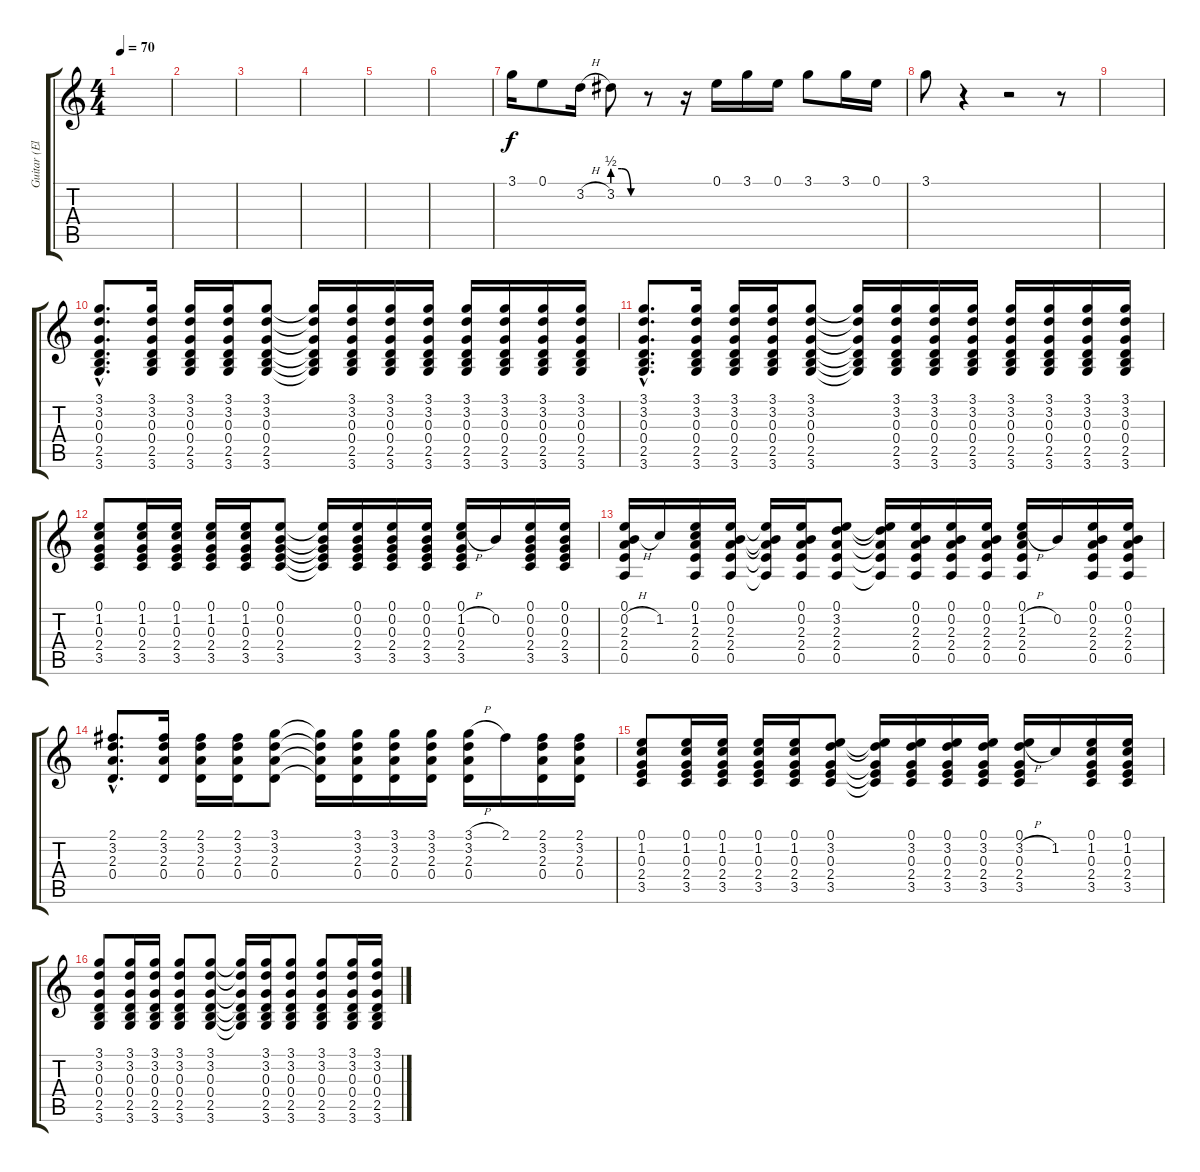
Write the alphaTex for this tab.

\track ("Guitar (Elec.)" "Guitar (El") {instrument distortionguitar}
\staff {score tabs}
\tuning (E4 B3 G3 D3 A2 E2) {hide}
\ts (4 4)
\tempo 70
\clef g2
\ks c
|
|
|
|
|
|
3.1.16{dy f balance 0 instrument distortionguitar} 0.1.8{balance 2 instrument distortionguitar} 3.2{h}.16{balance 4 instrument distortionguitar} 3.2{be (custom 0 2 20 2 40 0 60 0)}.8{balance 6 instrument distortionguitar} r.8{balance 4 instrument distortionguitar} r.16 0.1.16{balance 8 instrument distortionguitar} 3.1.16{balance 10 instrument distortionguitar} 0.1.16{balance 12 instrument distortionguitar} 3.1.8{balance 14 instrument distortionguitar} 3.1.16{balance 16 instrument distortionguitar} 0.1.16{balance 14 instrument distortionguitar} |
3.1.8{balance 12 instrument distortionguitar} r.4 r.2 r.8 |
|
(3.1{hac} 3.2{hac} 0.3{hac} 0.4{hac} 2.5{hac} 3.6{hac}).8{d} (3.1 3.2 0.3 0.4 2.5 3.6).16 (3.1 3.2 0.3 0.4 2.5 3.6).16 (3.1 3.2 0.3 0.4 2.5 3.6).16 (3.1 3.2 0.3 0.4 2.5 3.6).8 (3.1{t} 3.2{t} 0.3{t} 0.4{t} 2.5{t} 3.6{t}).16 (3.1 3.2 0.3 0.4 2.5 3.6).16 (3.1 3.2 0.3 0.4 2.5 3.6).16 (3.1 3.2 0.3 0.4 2.5 3.6).16 (3.1 3.2 0.3 0.4 2.5 3.6).16 (3.1 3.2 0.3 0.4 2.5 3.6).16 (3.1 3.2 0.3 0.4 2.5 3.6).16 (3.1 3.2 0.3 0.4 2.5 3.6).16 |
(3.1{hac} 3.2{hac} 0.3{hac} 0.4{hac} 2.5{hac} 3.6{hac}).8{d} (3.1 3.2 0.3 0.4 2.5 3.6).16 (3.1 3.2 0.3 0.4 2.5 3.6).16 (3.1 3.2 0.3 0.4 2.5 3.6).16 (3.1 3.2 0.3 0.4 2.5 3.6).8 (3.1{t} 3.2{t} 0.3{t} 0.4{t} 2.5{t} 3.6{t}).16 (3.1 3.2 0.3 0.4 2.5 3.6).16 (3.1 3.2 0.3 0.4 2.5 3.6).16 (3.1 3.2 0.3 0.4 2.5 3.6).16 (3.1 3.2 0.3 0.4 2.5 3.6).16 (3.1 3.2 0.3 0.4 2.5 3.6).16 (3.1 3.2 0.3 0.4 2.5 3.6).16 (3.1 3.2 0.3 0.4 2.5 3.6).16 |
(0.1 1.2 0.3 2.4 3.5).8 (0.1 1.2 0.3 2.4 3.5).16 (0.1 1.2 0.3 2.4 3.5).16 (0.1 1.2 0.3 2.4 3.5).16 (0.1 1.2 0.3 2.4 3.5).16 (0.1 0.2 0.3 2.4 3.5).8 (0.1{t} 0.2{t} 0.3{t} 2.4{t} 3.5{t}).16 (0.1 0.2 0.3 2.4 3.5).16 (0.1 0.2 0.3 2.4 3.5).16 (0.1 0.2 0.3 2.4 3.5).16 (0.1 1.2{h} 0.3 2.4 3.5).16 0.2.16 (0.1 0.2 0.3 2.4 3.5).16 (0.1 0.2 0.3 2.4 3.5).16 |
(0.1 0.2{h} 2.3 2.4 0.5).16 1.2.16 (0.1 1.2 2.3 2.4 0.5).16 (0.1 0.2 2.3 2.4 0.5).16 (0.1{t} 0.2{t} 2.3{t} 2.4{t} 0.5{t}).16 (0.1 0.2 2.3 2.4 0.5).16 (0.1 3.2 2.3 2.4 0.5).8 (0.1{t} 3.2{t} 2.3{t} 2.4{t} 0.5{t}).16 (0.1 0.2 2.3 2.4 0.5).16 (0.1 0.2 2.3 2.4 0.5).16 (0.1 0.2 2.3 2.4 0.5).16 (0.1 1.2{h} 2.3 2.4 0.5).16 0.2.16 (0.1 0.2 2.3 2.4 0.5).16 (0.1 0.2 2.3 2.4 0.5).16 |
(2.1{hac} 3.2{hac} 2.3{hac} 0.4{hac}).8{d} (2.1 3.2 2.3 0.4).16 (2.1 3.2 2.3 0.4).16 (2.1 3.2 2.3 0.4).16 (3.1 3.2 2.3 0.4).8 (3.1{t} 3.2{t} 2.3{t} 0.4{t}).16 (3.1 3.2 2.3 0.4).16 (3.1 3.2 2.3 0.4).16 (3.1 3.2 2.3 0.4).16 (3.1{h} 3.2 2.3 0.4).16 2.1.16 (2.1 3.2 2.3 0.4).16 (2.1 3.2 2.3 0.4).16 |
(0.1 1.2 0.3 2.4 3.5).8 (0.1 1.2 0.3 2.4 3.5).16 (0.1 1.2 0.3 2.4 3.5).16 (0.1 1.2 0.3 2.4 3.5).16 (0.1 1.2 0.3 2.4 3.5).16 (0.1 3.2 0.3 2.4 3.5).8 (0.1{t} 3.2{t} 0.3{t} 2.4{t} 3.5{t}).16 (0.1 3.2 0.3 2.4 3.5).16 (0.1 3.2 0.3 2.4 3.5).16 (0.1 3.2 0.3 2.4 3.5).16 (0.1 3.2{h} 0.3 2.4 3.5).16 1.2.16 (0.1 1.2 0.3 2.4 3.5).16 (0.1 1.2 0.3 2.4 3.5).16 |
(3.1 3.2 0.3 0.4 2.5 3.6).8 (3.1 3.2 0.3 0.4 2.5 3.6).16 (3.1 3.2 0.3 0.4 2.5 3.6).16 (3.1 3.2 0.3 0.4 2.5 3.6).8 (3.1 3.2 0.3 0.4 2.5 3.6).8 (3.1{t} 3.2{t} 0.3{t} 0.4{t} 2.5{t} 3.6{t}).16 (3.1 3.2 0.3 0.4 2.5 3.6).16 (3.1 3.2 0.3 0.4 2.5 3.6).8 (3.1 3.2 0.3 0.4 2.5 3.6).8 (3.1 3.2 0.3 0.4 2.5 3.6).16 (3.1 3.2 0.3 0.4 2.5 3.6).16
